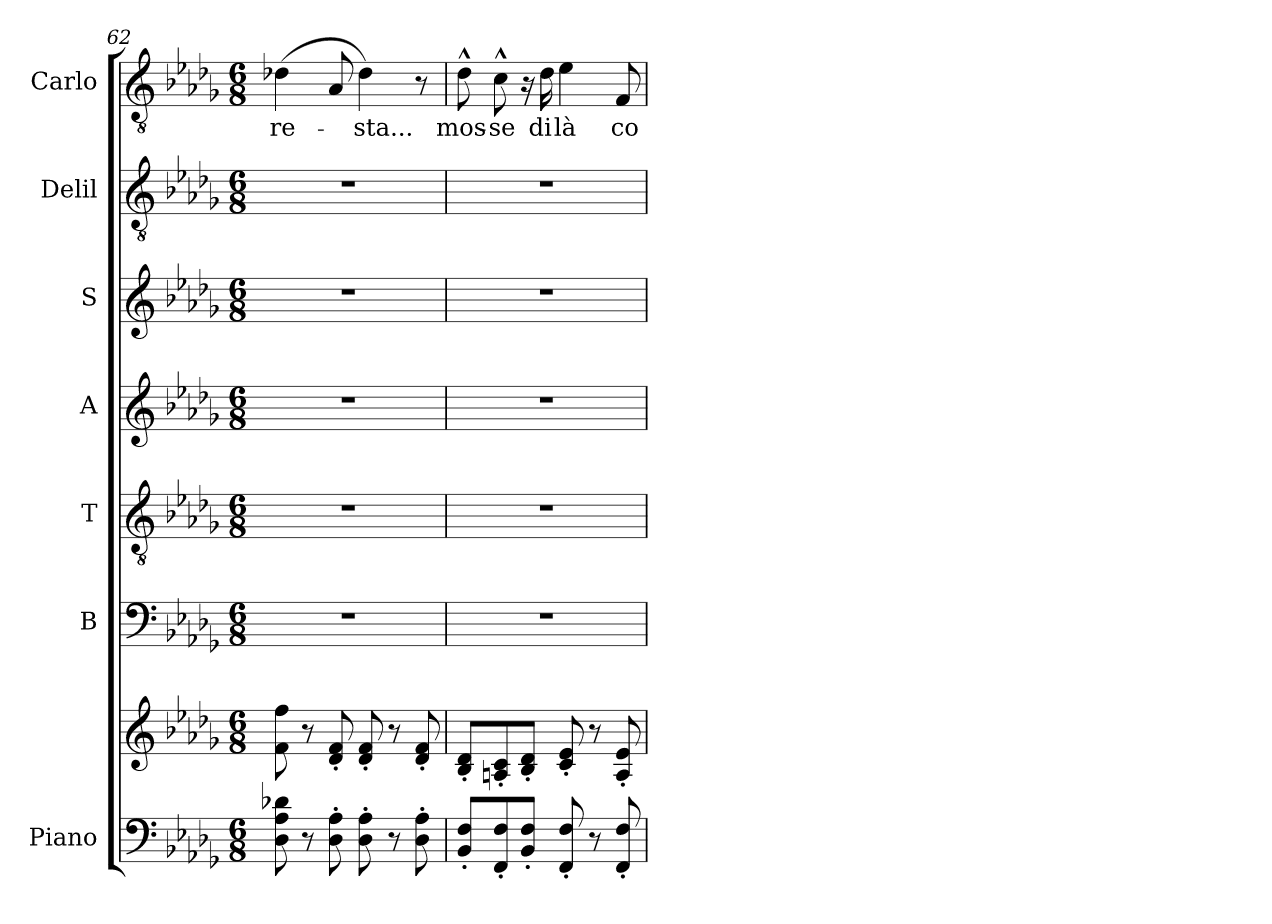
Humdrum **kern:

**kern	**kern	**kern	**kern	**kern	**kern	**kern	**kern	**text
*part7	*part7	*part6	*part5	*part4	*part3	*part2	*part1	*part1
*staff8	*staff7	*staff6	*staff5	*staff4	*staff3	*staff2	*staff1	*staff1
*I"Piano	*	*I"B	*I"T	*I"A	*I"S	*I"Delil	*I"Carlo	*
*I'Pno	*	*I'B	*I'T	*I'A	*I'S	*	*	*
*clefF4	*clefG2	*clefF4	*clefGv2	*clefG2	*clefG2	*clefGv2	*clefGv2	*
*k[b-e-a-d-g-]	*k[b-e-a-d-g-]	*k[b-e-a-d-g-]	*k[b-e-a-d-g-]	*k[b-e-a-d-g-]	*k[b-e-a-d-g-]	*k[b-e-a-d-g-]	*k[b-e-a-d-g-]	*
*M6/8	*M6/8	*M6/8	*M6/8	*M6/8	*M6/8	*M6/8	*M6/8	*
=62	=62	=62	=62	=62	=62	=62	=62	=62
8D-\ 8A-\ 8d-X\	8f\ 8ff\	2.r	2.r	2.r	2.r	2.r	(4d-X\	-re-
8r	8r	.	.	.	.	.	.	.
8D-\' 8A-\'	8d-/' 8f/'	.	.	.	.	.	8A-/	.
8D-\' 8A-\'	8d-/' 8f/'	.	.	.	.	.	4d-\)	-sta...
8r	8r	.	.	.	.	.	.	.
8D-\' 8A-\'	8d-/' 8f/'	.	.	.	.	.	8r	.
=63	=63	=63	=63	=63	=63	=63	=63	=63
8BB-/' 8F/'L	8B-/' 8d-/'L	2.r	2.r	2.r	2.r	2.r	8d-^^\	mos-
8FF/' 8F/'	8An/' 8c/'	.	.	.	.	.	8c^^\	-se
8BB-/' 8F/'J	8B-/' 8d-/'J	.	.	.	.	.	16r	.
.	.	.	.	.	.	.	16d-\	di
8FF/' 8F/'	8c/' 8e-/'	.	.	.	.	.	4e-\	là
8r	8r	.	.	.	.	.	.	.
8FF/' 8F/'	8A/' 8e-/'	.	.	.	.	.	8F/	co-
=	=	=	=	=	=	=	=	=
*-	*-	*-	*-	*-	*-	*-	*-	*-
